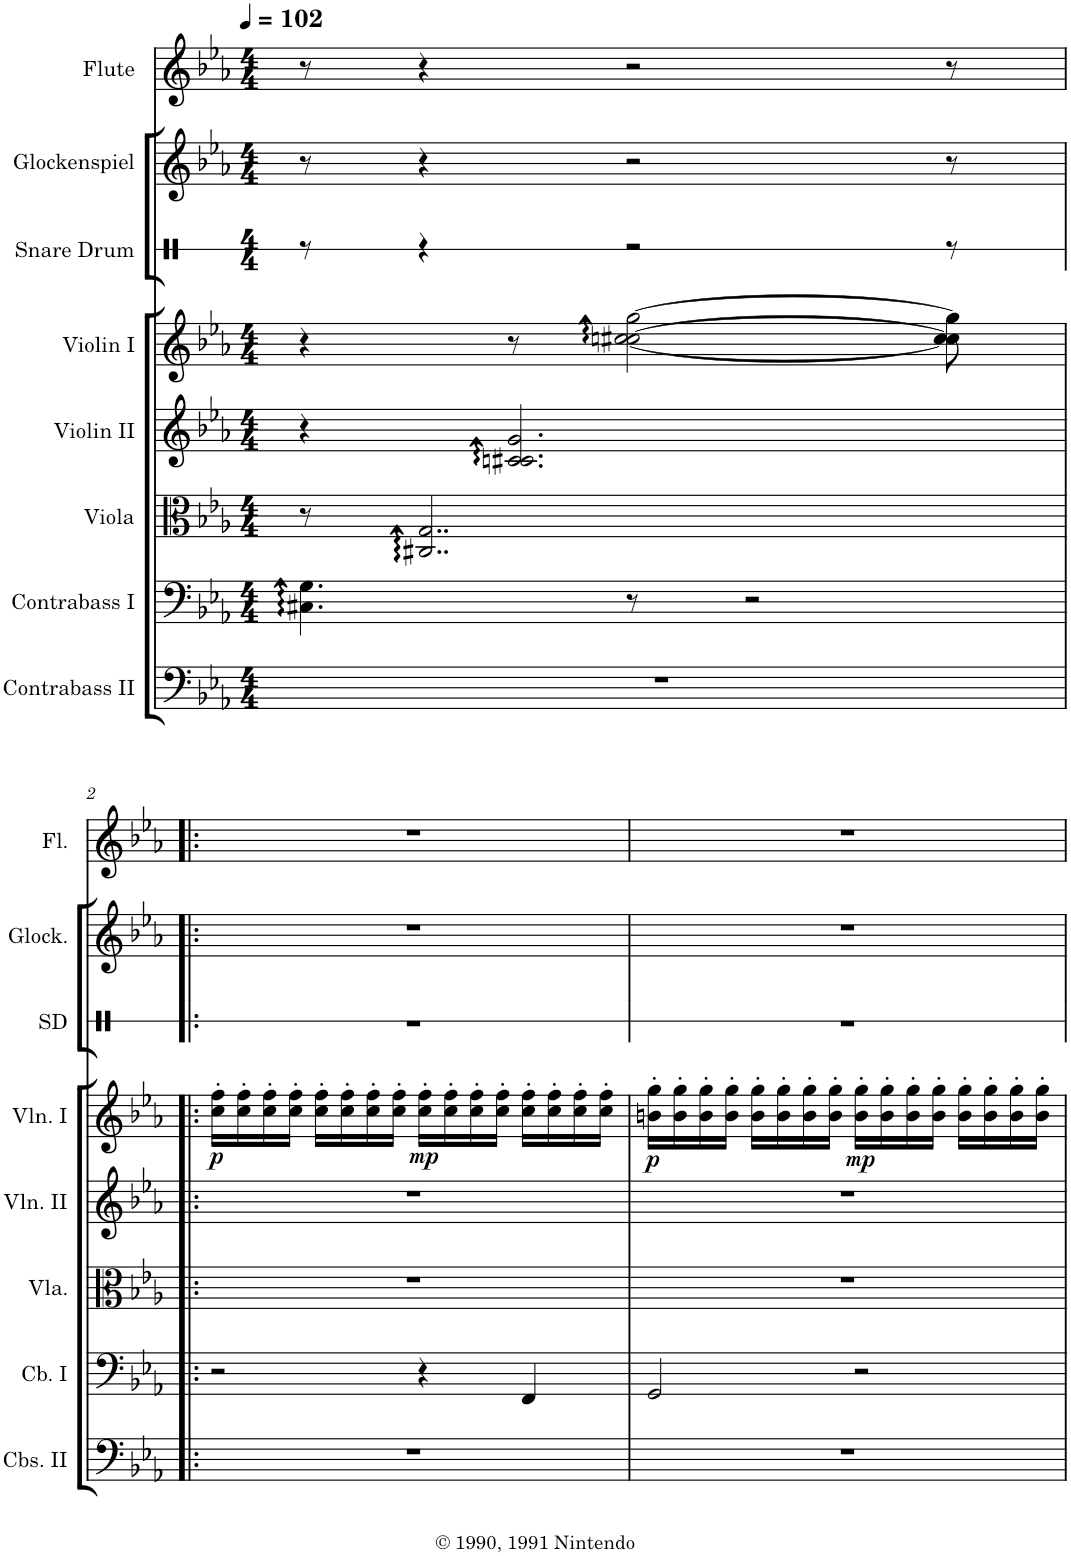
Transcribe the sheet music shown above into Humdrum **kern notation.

**kern	**kern	**kern	**kern	**kern	**dynam	**kern	**kern	**kern
*part8	*part7	*part6	*part5	*part4	*part4	*part3	*part2	*part1
*staff8	*staff7	*staff6	*staff5	*staff4	*staff4	*staff3	*staff2	*staff1
*I"Contrabass II	*I"Contrabass I	*I"Viola	*I"Violin II	*I"Violin I	*	*I"Snare Drum	*I"Glockenspiel	*I"Flute
*I'Cbs. II	*I'Cb. I	*I'Vla.	*I'Vln. II	*I'Vln. I	*	*I'SD	*I'Glock.	*I'Fl.
*	*	*	*	*	*	*stria1	*	*
*clefF4	*clefF4	*clefC3	*clefG2	*clefG2	*	*clefX	*clefG2	*clefG2
*Trd7c12	*Trd7c12	*	*	*	*	*	*Trd-14c-24	*
*k[b-e-a-]	*k[b-e-a-]	*k[b-e-a-]	*k[b-e-a-]	*k[b-e-a-]	*	*k[]	*k[b-e-a-]	*k[b-e-a-]
*M4/4	*M4/4	*M4/4	*M4/4	*M4/4	*	*M4/4	*M4/4	*M4/4
*MM102	*MM102	*MM102	*MM102	*MM102	*	*MM102	*MM102	*MM102
=1	=1	=1	=1	=1	=1	=1	=1	=1
1r	4.C#X\:: 4.G\::	8r	4r	4r	.	8r	8r	8r
.	.	2..C#X/:: 2..G/::	.	.	.	4r	4r	4r
.	.	.	2.cn/:: 2.c#X/:: 2.g/::	8r	.	.	.	.
.	8r	.	.	[2ccn\:: [2cc#X\:: [2gg\::	.	2r	2r	2r
.	2r	.	.	.	.	.	.	.
.	.	.	.	8cc\] 8cc#\] 8gg\]	.	8r	8r	8r
!!LO:LB:g=z
=2!|:	=2!|:	=2!|:	=2!|:	=2!|:	=2!|:	=2!|:	=2!|:	=2!|:
!	!	!	!	!	!LO:DY:b	!	!	!
1r	2r	1r	1r	16cc\' 16ff\'LL	p	1r	1r	1r
.	.	.	.	16cc\' 16ff\'	.	.	.	.
.	.	.	.	16cc\' 16ff\'	.	.	.	.
.	.	.	.	16cc\' 16ff\'JJ	.	.	.	.
.	.	.	.	16cc\' 16ff\'LL	.	.	.	.
.	.	.	.	16cc\' 16ff\'	.	.	.	.
.	.	.	.	16cc\' 16ff\'	.	.	.	.
.	.	.	.	16cc\' 16ff\'JJ	.	.	.	.
!	!	!	!	!	!LO:DY:b	!	!	!
.	4r	.	.	16cc\' 16ff\'LL	mp	.	.	.
.	.	.	.	16cc\' 16ff\'	.	.	.	.
.	.	.	.	16cc\' 16ff\'	.	.	.	.
.	.	.	.	16cc\' 16ff\'JJ	.	.	.	.
.	4FF/	.	.	16cc\' 16ff\'LL	.	.	.	.
.	.	.	.	16cc\' 16ff\'	.	.	.	.
.	.	.	.	16cc\' 16ff\'	.	.	.	.
.	.	.	.	16cc\' 16ff\'JJ	.	.	.	.
=3	=3	=3	=3	=3	=3	=3	=3	=3
!	!	!	!	!	!LO:DY:b	!	!	!
1r	2GG/	1r	1r	16bn\' 16gg\'LL	p	1r	1r	1r
.	.	.	.	16b\' 16gg\'	.	.	.	.
.	.	.	.	16b\' 16gg\'	.	.	.	.
.	.	.	.	16b\' 16gg\'JJ	.	.	.	.
.	.	.	.	16b\' 16gg\'LL	.	.	.	.
.	.	.	.	16b\' 16gg\'	.	.	.	.
.	.	.	.	16b\' 16gg\'	.	.	.	.
.	.	.	.	16b\' 16gg\'JJ	.	.	.	.
!	!	!	!	!	!LO:DY:b	!	!	!
.	2r	.	.	16b\' 16gg\'LL	mp	.	.	.
.	.	.	.	16b\' 16gg\'	.	.	.	.
.	.	.	.	16b\' 16gg\'	.	.	.	.
.	.	.	.	16b\' 16gg\'JJ	.	.	.	.
.	.	.	.	16b\' 16gg\'LL	.	.	.	.
.	.	.	.	16b\' 16gg\'	.	.	.	.
.	.	.	.	16b\' 16gg\'	.	.	.	.
.	.	.	.	16b\' 16gg\'JJ	.	.	.	.
=	=	=	=	=	=	=	=	=
*-	*-	*-	*-	*-	*-	*-	*-	*-
